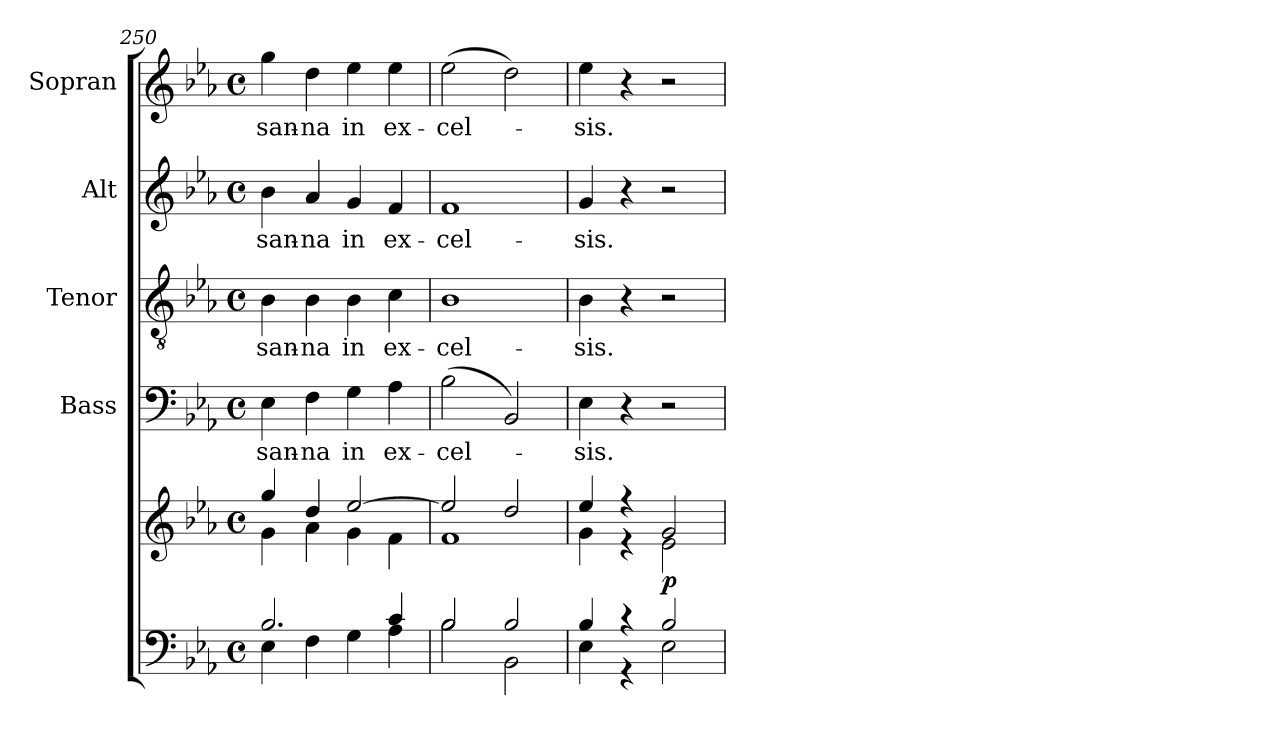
**kern	**kern	**dynam	**kern	**text	**kern	**text	**kern	**text	**kern	**text
*part5	*part5	*part5	*part4	*part4	*part3	*part3	*part2	*part2	*part1	*part1
*staff6	*staff5	*staff5/6	*staff4	*staff4	*staff3	*staff3	*staff2	*staff2	*staff1	*staff1
*	*	*	*I"Bass	*	*I"Tenor	*	*I"Alt	*	*I"Sopran	*
*	*	*	*I'B.	*	*I'T.	*	*I'A.	*	*I'S.	*
*clefF4	*clefG2	*	*clefF4	*	*clefGv2	*	*clefG2	*	*clefG2	*
*k[b-e-a-]	*k[b-e-a-]	*	*k[b-e-a-]	*	*k[b-e-a-]	*	*k[b-e-a-]	*	*k[b-e-a-]	*
*E-:	*E-:	*	*E-:	*	*E-:	*	*E-:	*	*E-:	*
*M4/4	*M4/4	*	*M4/4	*	*M4/4	*	*M4/4	*	*M4/4	*
*met(c)	*met(c)	*	*met(c)	*	*met(c)	*	*met(c)	*	*met(c)	*
=250	=250	=250	=250	=250	=250	=250	=250	=250	=250	=250
*^	*^	*	*	*	*	*	*	*	*	*
!	!	!	!	!	!	!LO:LY:b	!	!LO:LY:b	!	!LO:LY:b	!	!LO:LY:b
2.B-/	4E-\	4gg/	4g\	.	4E-\	-san-	4B-\	-san-	4b-\	-san-	4gg\	-san-
!	!	!	!	!	!	!LO:LY:b	!	!LO:LY:b	!	!LO:LY:b	!	!LO:LY:b
.	4F\	4dd/	4a-\	.	4F\	-na	4B-\	-na	4a-/	-na	4dd\	-na
!	!	!	!	!	!	!LO:LY:b	!	!LO:LY:b	!	!LO:LY:b	!	!LO:LY:b
.	4G\	[>2ee-/	4g\	.	4G\	in	4B-\	in	4g/	in	4ee-\	in
!	!	!	!	!	!	!LO:LY:b	!	!LO:LY:b	!	!LO:LY:b	!	!LO:LY:b
4c/	4A-\	.	4f\	.	4A-\	ex-	4c\	ex-	4f/	ex-	4ee-\	ex-
=251	=251	=251	=251	=251	=251	=251	=251	=251	=251	=251	=251	=251
!	!	!	!	!	!	!LO:LY:b	!	!LO:LY:b	!	!LO:LY:b	!	!LO:LY:b
2B-/	2B-\	2ee-/]	1f	.	(>2B-\	-cel-	1B-	-cel-	1f	-cel-	(>2ee-\	-cel-
2B-/	2BB-\	2dd/	.	.	2BB-/)	.	.	.	.	.	2dd\)	.
=252	=252	=252	=252	=252	=252	=252	=252	=252	=252	=252	=252	=252
!	!	!	!	!	!	!LO:LY:b	!	!LO:LY:b	!	!LO:LY:b	!	!LO:LY:b
4B-/	4E-\	4ee-/	4g\	.	4E-\	-sis.	4B-\	-sis.	4g/	-sis.	4ee-\	-sis.
4r	4r	4r	4r	.	4r	.	4r	.	4r	.	4r	.
!	!	!	!	!LO:DY:b	!	!	!	!	!	!	!	!
2B-/	2E-\	2g/	2e-\	p	2r	.	2r	.	2r	.	2r	.
*v	*v	*	*	*	*	*	*	*	*	*	*	*
*	*v	*v	*	*	*	*	*	*	*	*	*
=	=	=	=	=	=	=	=	=	=	=
*-	*-	*-	*-	*-	*-	*-	*-	*-	*-	*-
